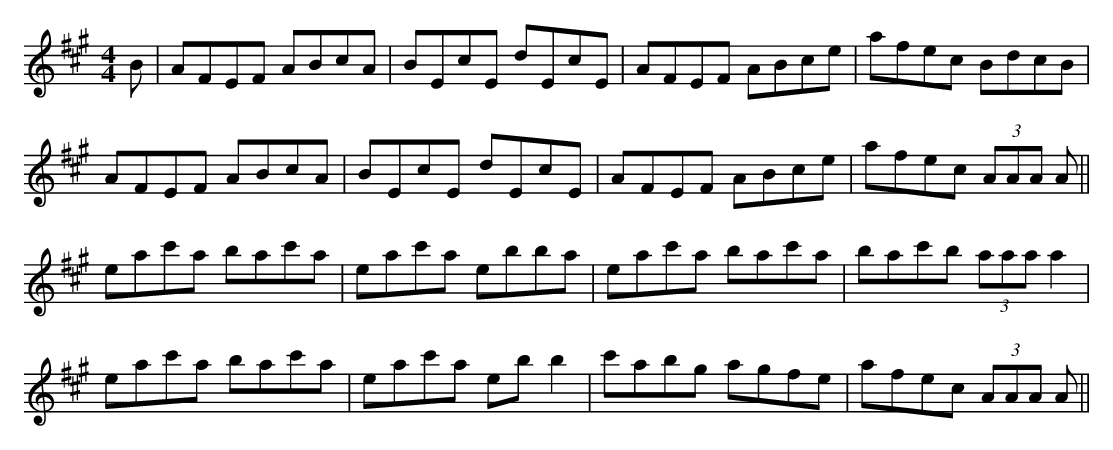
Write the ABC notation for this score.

X:1
M:4/4
K:A
B|AFEF ABcA|BEcE dEcE|AFEF ABce|afec BdcB|
AFEF ABcA|BEcE dEcE|AFEF ABce|afec (3AAA A||
eac'a bac'a|eac'a ebba|eac'a bac'a|bac'b (3aaa a2|
eac'a bac'a|eac'a eb b2|c'abg agfe|afec (3AAA A||
